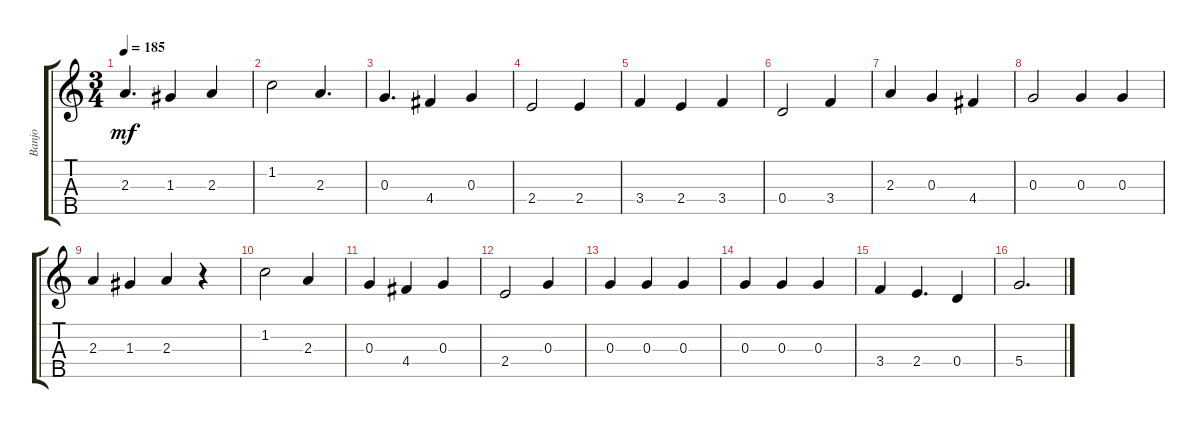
\track ("Banjo" "Banjo") {instrument banjo}
\staff {score tabs}
\tuning (D4 B3 G3 D3 G4) {hide}
\displaytranspose 12
\ts (3 4)
\tempo 185
\clef g2
\ks c
2.3.4{d dy mf instrument banjo} 1.3.4 2.3.4 |
1.2.2 2.3.4{d} |
0.3.4{d} 4.4.4 0.3.4 |
2.4.2 2.4.4 |
3.4.4 2.4.4 3.4.4 |
0.4.2 3.4.4 |
2.3.4 0.3.4 4.4.4 |
0.3.2 0.3.4 0.3.4 |
2.3.4 1.3.4 2.3.4 r.4 |
1.2.2 2.3.4 |
0.3.4 4.4.4 0.3.4 |
2.4.2 0.3.4 |
0.3.4 0.3.4 0.3.4 |
0.3.4 0.3.4 0.3.4 |
3.4.4 2.4.4{d} 0.4.4 |
5.4.2{d}
